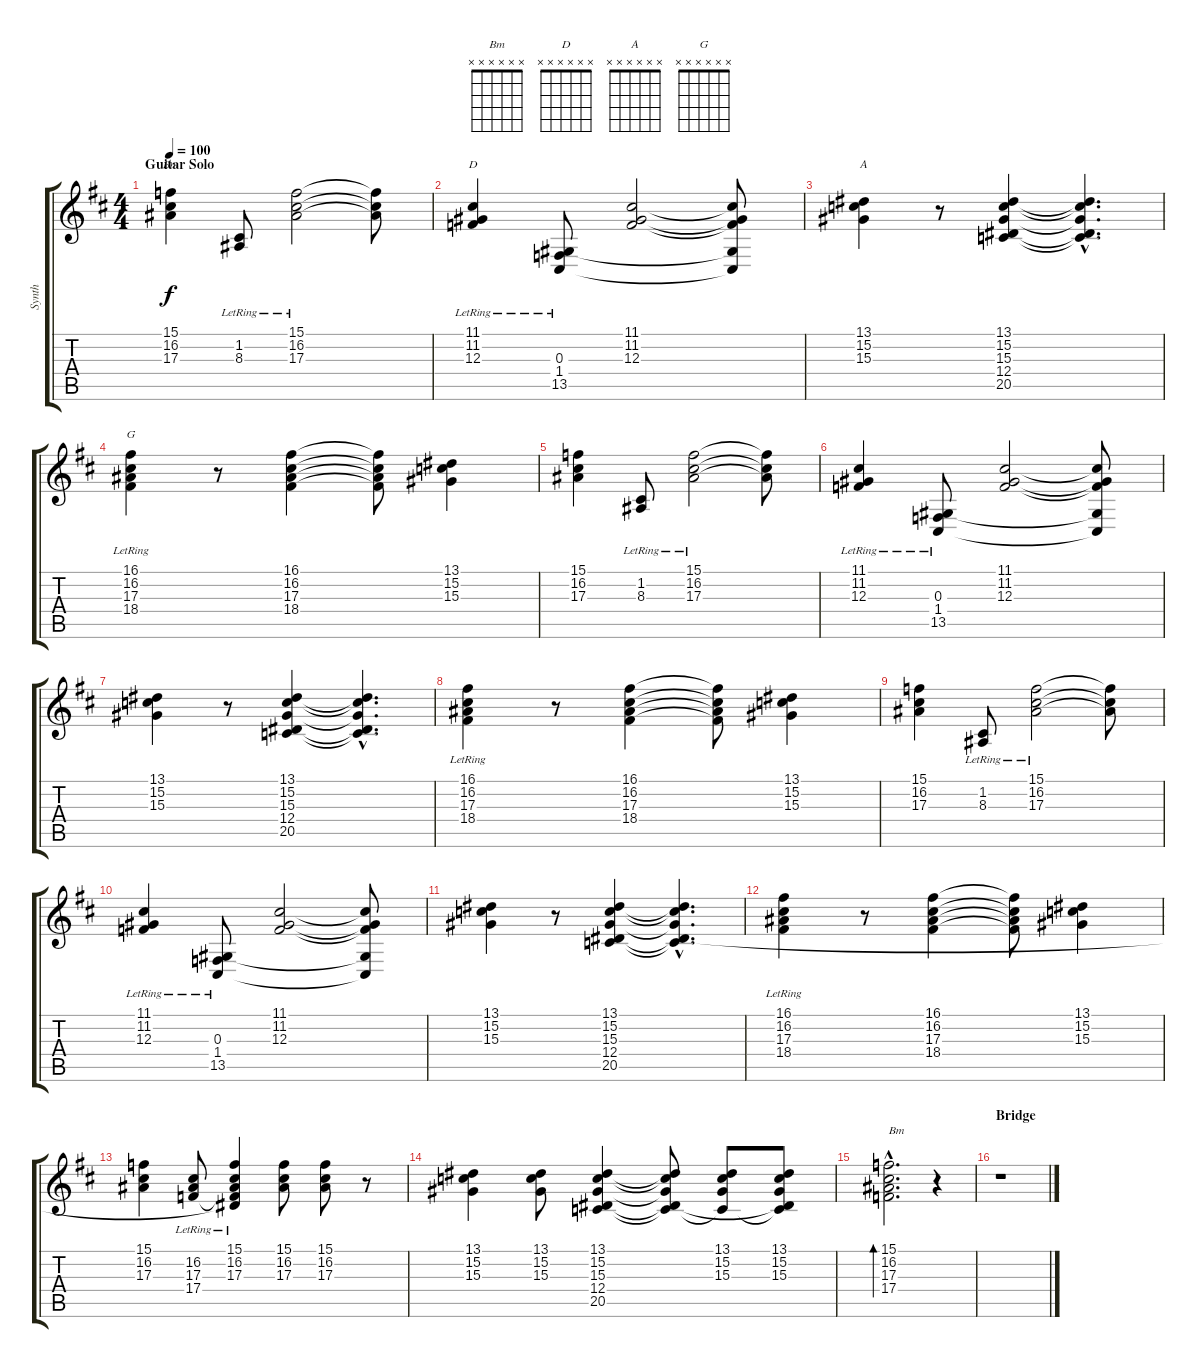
\track ("Synth" "Synth") {instrument percussiveorgan}
\staff {score tabs}
\tuning (D4 A3 F3 C3 G2 D2) {hide}
\chord ("Bm" x x x x x x)
\chord ("D" x x x x x x)
\chord ("A" x x x x x x)
\chord ("G" x x x x x x)
\ts (4 4)
\section ("" "Guitar Solo")
\tempo 100
\clef g2
\ks bminor
(15.1 16.2 17.3).4{ch "Bm" dy f} (1.2{lr} 8.3{lr}).8 (15.1{lr} 16.2{lr} 17.3{lr}).2 (15.1{t} 16.2{t} 17.3{t}).8 |
(11.1{lr} 11.2{lr} 12.3{lr}).4{ch "D"} (0.3{lr} 1.4{lr} 13.5{lr}).8 (11.1 11.2 12.3).2 (11.1{t} 11.2{t} 12.3{t} 1.4{t} 13.5{t}).8 |
(13.1 15.2 15.3).4{ch "A"} r.8 (13.1 15.2 15.3 12.4 20.5).4 (13.1{hac t} 15.2{hac t} 15.3{hac t} 12.4{hac t} 20.5{hac t}).4{d} |
(16.1 16.2 17.3 18.4{lr}).4{ch "G"} r.8 (16.1 16.2 17.3 18.4).4 (16.1{t} 16.2{t} 17.3{t} 18.4{t}).8 (13.1 15.2 15.3).4 |
(15.1 16.2 17.3).4 (1.2{lr} 8.3{lr}).8 (15.1{lr} 16.2{lr} 17.3{lr}).2 (15.1{t} 16.2{t} 17.3{t}).8 |
(11.1{lr} 11.2{lr} 12.3{lr}).4 (0.3{lr} 1.4{lr} 13.5{lr}).8 (11.1 11.2 12.3).2 (11.1{t} 11.2{t} 12.3{t} 1.4{t} 13.5{t}).8 |
(13.1 15.2 15.3).4 r.8 (13.1 15.2 15.3 12.4 20.5).4 (13.1{hac t} 15.2{hac t} 15.3{hac t} 12.4{hac t} 20.5{hac t}).4{d} |
(16.1 16.2 17.3 18.4{lr}).4 r.8 (16.1 16.2 17.3 18.4).4 (16.1{t} 16.2{t} 17.3{t} 18.4{t}).8 (13.1 15.2 15.3).4 |
(15.1 16.2 17.3).4 (1.2{lr} 8.3{lr}).8 (15.1{lr} 16.2{lr} 17.3{lr}).2 (15.1{t} 16.2{t} 17.3{t}).8 |
(11.1{lr} 11.2{lr} 12.3{lr}).4 (0.3{lr} 1.4{lr} 13.5{lr}).8 (11.1 11.2 12.3).2 (11.1{t} 11.2{t} 12.3{t} 1.4{t} 13.5{t}).8 |
(13.1 15.2 15.3).4 r.8 (13.1 15.2 15.3 12.4 20.5).4 (13.1{hac t} 15.2{hac t} 15.3{hac t} 12.4{hac t} 20.5{hac t}).4{d} |
(16.1 16.2 17.3 18.4{lr}).4 r.8 (16.1 16.2 17.3 18.4).4 (16.1{t} 16.2{t} 17.3{t} 18.4{t}).8 (13.1 15.2 15.3).4 |
(15.1 16.2 17.3).4 (16.2{lr} 17.3{lr} 17.4).8 (15.1{lr} 16.2{lr} 17.3{lr} 17.4{t} 20.5{t}).4 (15.1 16.2 17.3).8 (15.1 16.2 17.3).8 r.8 |
(13.1 15.2 15.3).4 (13.1 15.2 15.3).8 (13.1 15.2 15.3 12.4 20.5).4 (13.1{t} 15.2{t} 15.3{t} 12.4{t} 20.5{t}).8 (13.1 15.2 15.3 12.4{t}).8 (13.1 15.2 15.3 12.4{t} 20.5{t}).8 |
(15.1{hac} 16.2{hac} 17.3{hac} 17.4{hac}).2{d bd 480 txt "Bm"} r.4 |
\section ("" "Bridge")
r.1
